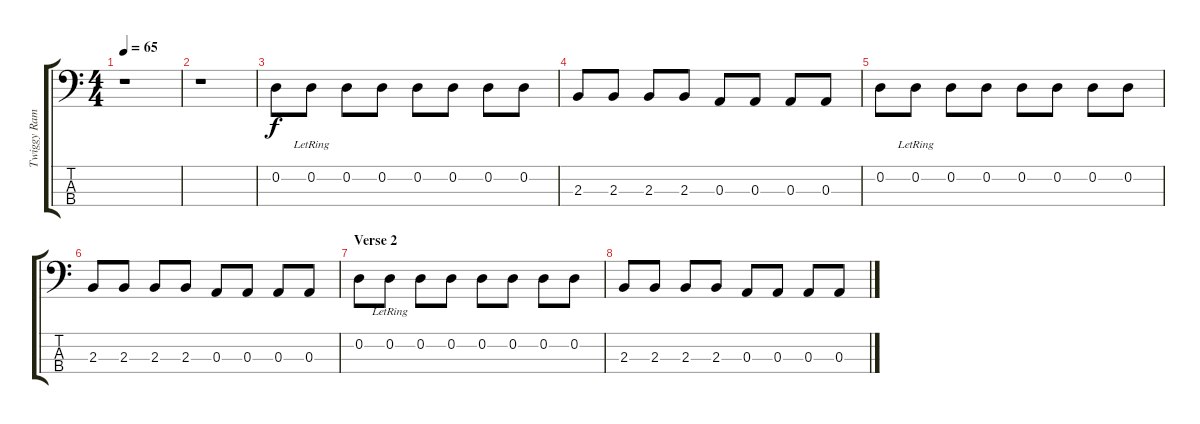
\track ("Twiggy Ramirez [Bass]" "Twiggy Ram") {instrument acousticbass}
\staff {score tabs}
\tuning (G2 D2 A1 E1) {hide}
\ts (4 4)
\tempo 65
\clef f4
\ks c
r.1{dy f} |
r.1 |
0.2.8 0.2{lr}.8 0.2.8 0.2.8 0.2.8 0.2.8 0.2.8 0.2.8 |
2.3.8 2.3.8 2.3.8 2.3.8 0.3.8 0.3.8 0.3.8 0.3.8 |
0.2.8 0.2{lr}.8 0.2.8 0.2.8 0.2.8 0.2.8 0.2.8 0.2.8 |
2.3.8 2.3.8 2.3.8 2.3.8 0.3.8 0.3.8 0.3.8 0.3.8 |
\section ("" "Verse 2")
0.2.8 0.2{lr}.8 0.2.8 0.2.8 0.2.8 0.2.8 0.2.8 0.2.8 |
2.3.8 2.3.8 2.3.8 2.3.8 0.3.8 0.3.8 0.3.8 0.3.8
